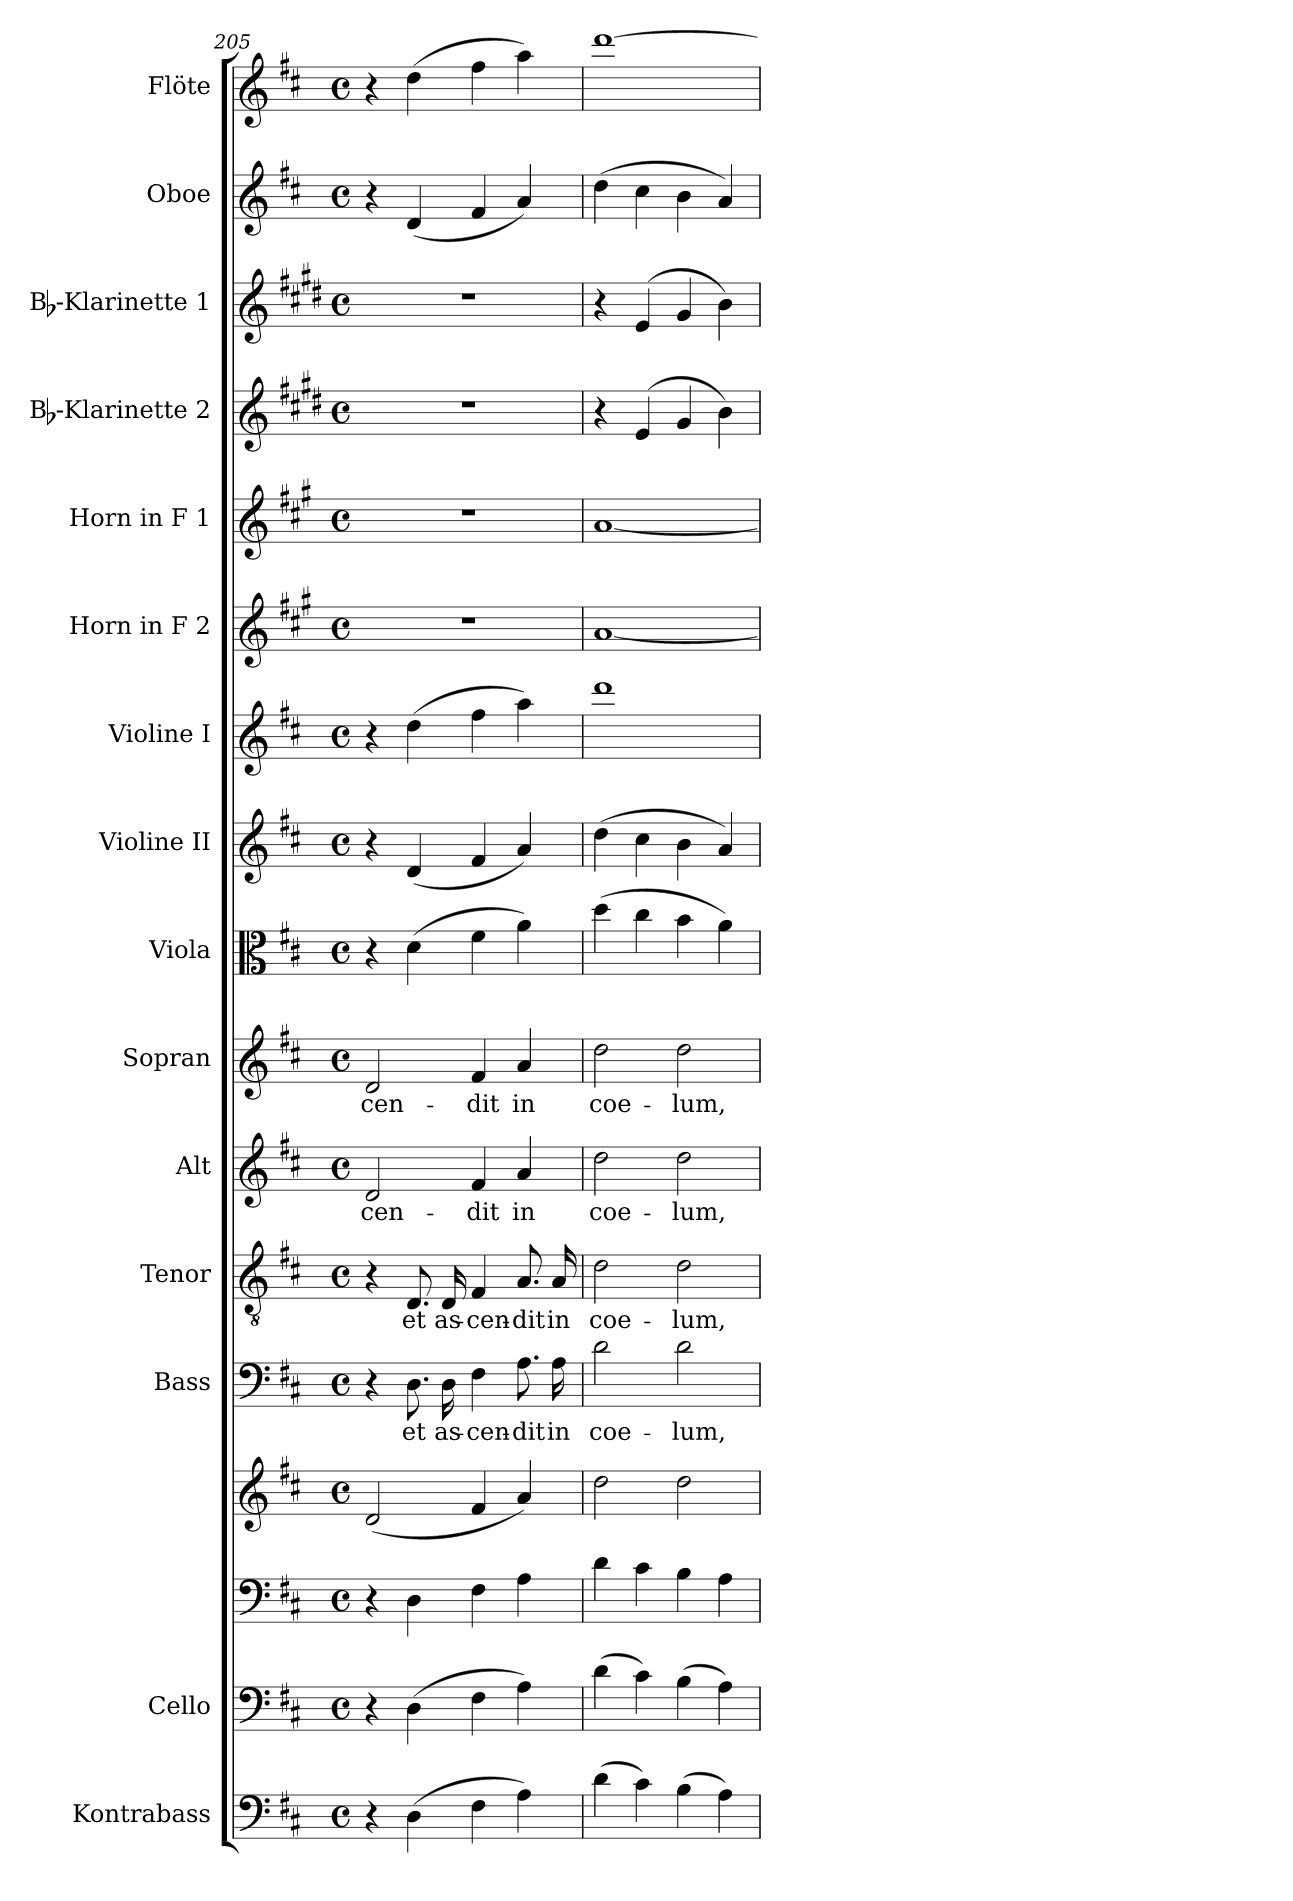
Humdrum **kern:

**kern	**kern	**kern	**kern	**kern	**text	**kern	**text	**kern	**text	**kern	**text	**kern	**kern	**kern	**kern	**kern	**kern	**kern	**kern	**kern
*part16	*part15	*part14	*part14	*part13	*part13	*part12	*part12	*part11	*part11	*part10	*part10	*part9	*part8	*part7	*part6	*part5	*part4	*part3	*part2	*part1
*staff17	*staff16	*staff15	*staff14	*staff13	*staff13	*staff12	*staff12	*staff11	*staff11	*staff10	*staff10	*staff9	*staff8	*staff7	*staff6	*staff5	*staff4	*staff3	*staff2	*staff1
*I"Kontrabass	*I"Cello	*	*	*I"Bass	*	*I"Tenor	*	*I"Alt	*	*I"Sopran	*	*I"Viola	*I"Violine II	*I"Violine I	*I"Horn in F 2	*I"Horn in F 1	*I"Bb-Klarinette 2	*I"Bb-Klarinette 1	*I"Oboe	*I"Flöte
*I'Kb.	*	*	*	*I'B.	*	*I'T.	*	*I'A.	*	*I'S.	*	*I'Vla.	*I'Vl. II	*I'Vl. I	*	*	*I'Bb Kl. 2	*I'Bb Kl. 1	*I'Ob.	*I'Fl.
*clefF4	*clefF4	*clefF4	*clefG2	*clefF4	*	*clefGv2	*	*clefG2	*	*clefG2	*	*clefC3	*clefG2	*clefG2	*clefG2	*clefG2	*clefG2	*clefG2	*clefG2	*clefG2
*ITrd7c12	*	*	*	*	*	*	*	*	*	*	*	*	*	*	*ITrd4c7	*ITrd4c7	*ITrd1c2	*ITrd1c2	*	*
*k[f#c#]	*k[f#c#]	*k[f#c#]	*k[f#c#]	*k[f#c#]	*	*k[f#c#]	*	*k[f#c#]	*	*k[f#c#]	*	*k[f#c#]	*k[f#c#]	*k[f#c#]	*k[f#c#]	*k[f#c#]	*k[f#c#]	*k[f#c#]	*k[f#c#]	*k[f#c#]
*D:	*D:	*D:	*D:	*D:	*	*D:	*	*D:	*	*D:	*	*D:	*D:	*D:	*D:	*D:	*D:	*D:	*D:	*D:
*M4/4	*M4/4	*M4/4	*M4/4	*M4/4	*	*M4/4	*	*M4/4	*	*M4/4	*	*M4/4	*M4/4	*M4/4	*M4/4	*M4/4	*M4/4	*M4/4	*M4/4	*M4/4
*met(c)	*met(c)	*met(c)	*met(c)	*met(c)	*	*met(c)	*	*met(c)	*	*met(c)	*	*met(c)	*met(c)	*met(c)	*met(c)	*met(c)	*met(c)	*met(c)	*met(c)	*met(c)
=205	=205	=205	=205	=205	=205	=205	=205	=205	=205	=205	=205	=205	=205	=205	=205	=205	=205	=205	=205	=205
!	!	!	!	!	!	!	!	!	!LO:LY:b	!	!LO:LY:b	!	!	!	!	!	!	!	!	!
4r	4r	4r	(<2d/	4r	.	4r	.	2d/	-cen-	2d/	-cen-	4r	4r	4r	1r	1r	1r	1r	4r	4r
!	!	!	!	!	!LO:LY:b	!	!LO:LY:b	!	!	!	!	!	!	!	!	!	!	!	!	!
(>4DD\	(>4D\	4D\	.	8.D\	et	8.D/	et	.	.	.	.	(>4d\	(<4d/	(>4dd\	.	.	.	.	(<4d/	(>4dd\
!	!	!	!	!	!LO:LY:b	!	!LO:LY:b	!	!	!	!	!	!	!	!	!	!	!	!	!
.	.	.	.	16D\	as-	16D/	as-	.	.	.	.	.	.	.	.	.	.	.	.	.
!	!	!	!	!	!LO:LY:b	!	!LO:LY:b	!	!LO:LY:b	!	!LO:LY:b	!	!	!	!	!	!	!	!	!
4FF#\	4F#\	4F#\	4f#/	4F#\	-cen-	4F#/	-cen-	4f#/	-dit	4f#/	-dit	4f#\	4f#/	4ff#\	.	.	.	.	4f#/	4ff#\
!	!	!	!	!	!LO:LY:b	!	!LO:LY:b	!	!LO:LY:b	!	!LO:LY:b	!	!	!	!	!	!	!	!	!
4AA\)	4A\)	4A\	4a/)	8.A\	-dit	8.A/	-dit	4a/	in	4a/	in	4a\)	4a/)	4aa\)	.	.	.	.	4a/)	4aa\)
!	!	!	!	!	!LO:LY:b	!	!LO:LY:b	!	!	!	!	!	!	!	!	!	!	!	!	!
.	.	.	.	16A\	in	16A/	in	.	.	.	.	.	.	.	.	.	.	.	.	.
!!LO:PB:g=z
=206	=206	=206	=206	=206	=206	=206	=206	=206	=206	=206	=206	=206	=206	=206	=206	=206	=206	=206	=206	=206
!	!	!	!	!	!LO:LY:b	!	!LO:LY:b	!	!LO:LY:b	!	!LO:LY:b	!	!	!	!	!	!	!	!	!
(>4D\	(>4d\	4d\	2dd\	2d\	coe-	2d\	coe-	2dd\	coe-	2dd\	coe-	(>4dd\	(>4dd\	1ddd	[1d	[1d	4r	4r	(>4dd\	[1ddd
4C#\)	4c#\)	4c#\	.	.	.	.	.	.	.	.	.	4cc#\	4cc#\	.	.	.	(4d/	(>4d/	4cc#\	.
!	!	!	!	!	!LO:LY:b	!	!LO:LY:b	!	!LO:LY:b	!	!LO:LY:b	!	!	!	!	!	!	!	!	!
(>4BB\	(>4B\	4B\	2dd\	2d\	-lum,	2d\	-lum,	2dd\	-lum,	2dd\	-lum,	4b\	4b\	.	.	.	4f#/	4f#/	4b\	.
4AA\)	4A\)	4A\	.	.	.	.	.	.	.	.	.	4a\)	4a/)	.	.	.	4a\)	4a\)	4a/)	.
=	=	=	=	=	=	=	=	=	=	=	=	=	=	=	=	=	=	=	=	=
*-	*-	*-	*-	*-	*-	*-	*-	*-	*-	*-	*-	*-	*-	*-	*-	*-	*-	*-	*-	*-
